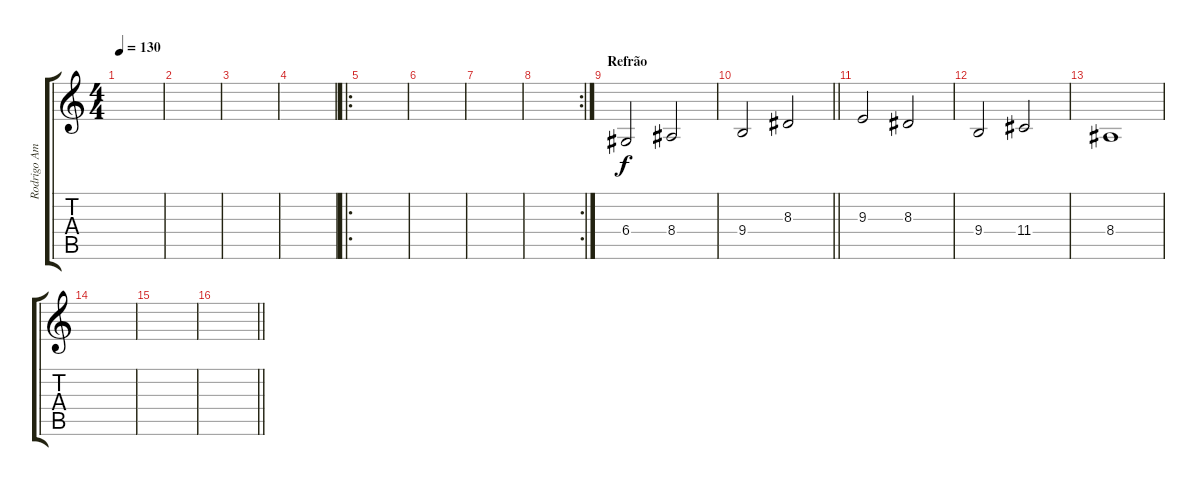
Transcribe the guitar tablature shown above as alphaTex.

\track ("Rodrigo Amarante (Vocal)" "Rodrigo Am") {instrument sopranosax}
\staff {score tabs}
\tuning (E4 B3 G3 D3 A2 E2) {hide}
\ts (4 4)
\tempo 130
\clef g2
\ks c
|
|
|
|
\ro
|
|
|
\rc 2
|
\section ("" "Refrão")
6.4.2 8.4.2 |
\barLineRight lightlight
9.4.2 8.3.2 |
9.3.2 8.3.2 |
9.4.2 11.4.2 |
8.4.1 |
|
|
\barLineRight lightlight
